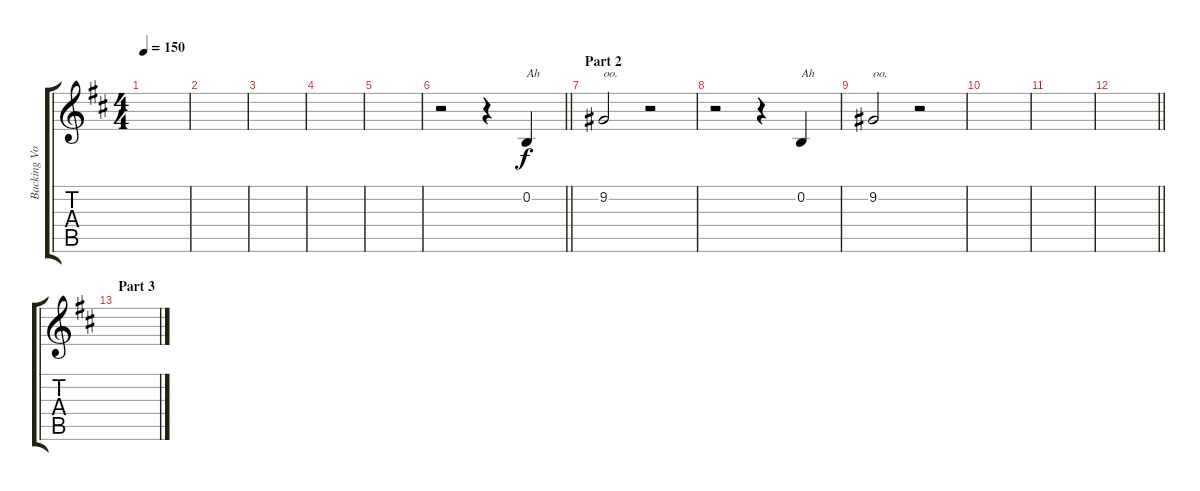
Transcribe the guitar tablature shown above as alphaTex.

\track ("Backing Vocals - Ben Johnston" "Backing Vo") {instrument altosax}
\staff {score tabs}
\tuning (E4 B3 G3 D3 A2 E2) {hide}
\ts (4 4)
\tempo 150
\clef g2
\ks d
|
|
|
|
|
\barLineRight lightlight
r.2 r.4 0.2.4{txt "Ah"} |
\section ("" "Part 2")
9.2.2{txt "oo."} r.2 |
r.2 r.4 0.2.4{txt "Ah"} |
9.2.2{txt "oo."} r.2 |
|
|
\barLineRight lightlight
|
\section ("" "Part 3")
